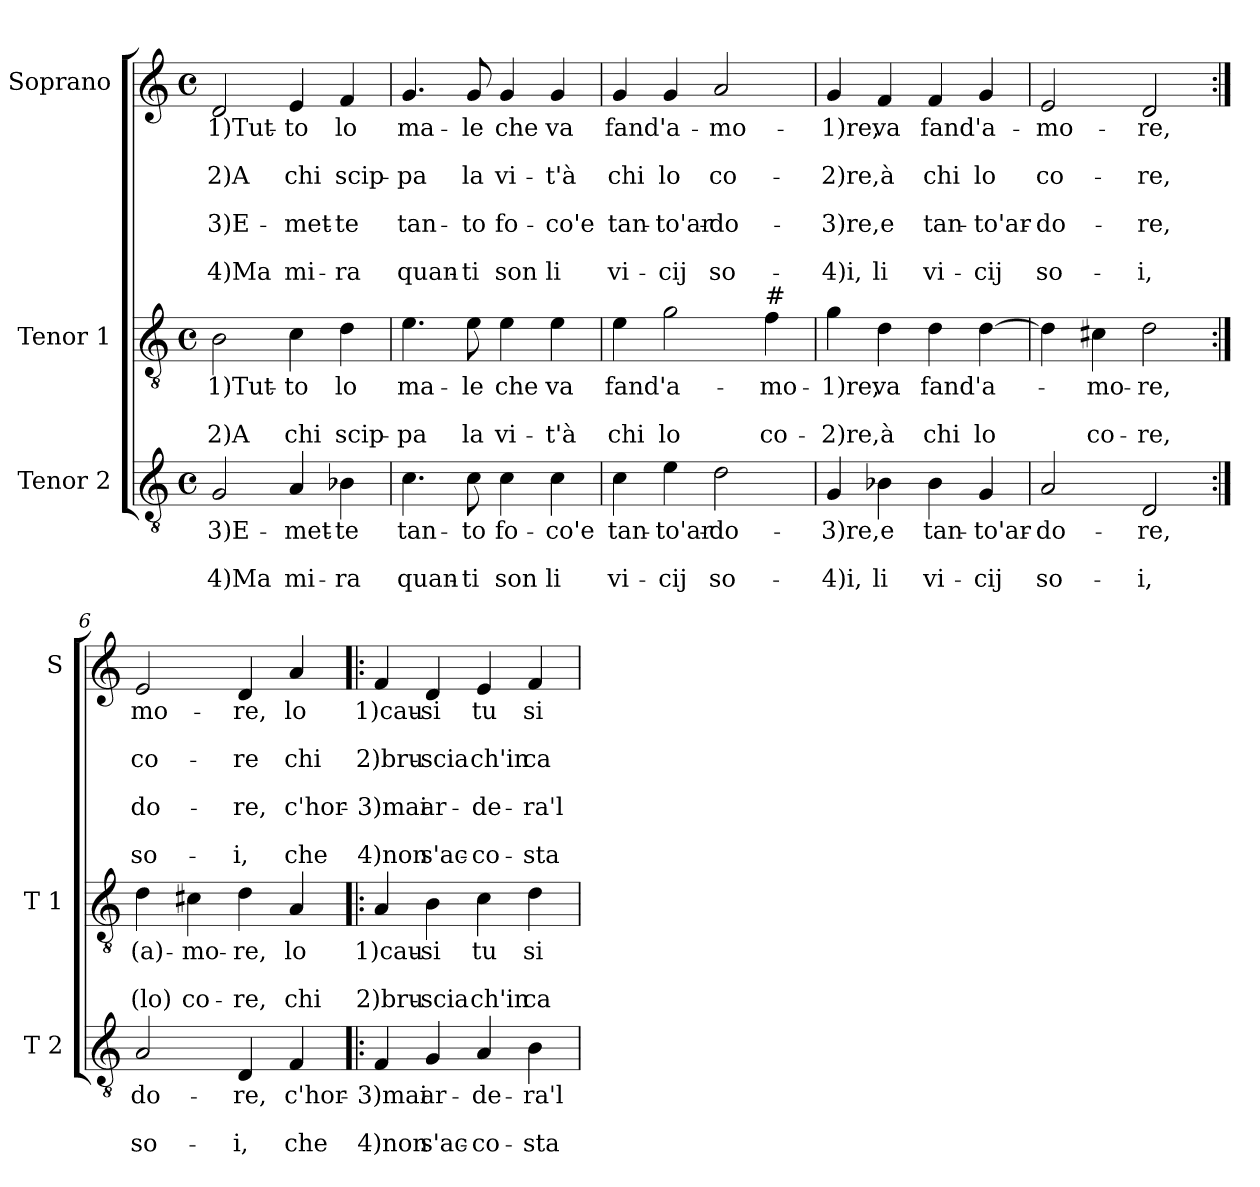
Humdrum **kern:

**kern	**text	**text	**text	**kern	**text	**text	**text	**kern	**text	**text	**text	**text	**text	**text	**text
*part3	*part3	*part3	*part3	*part2	*part2	*part2	*part2	*part1	*part1	*part1	*part1	*part1	*part1	*part1	*part1
*staff3	*staff3	*staff3	*staff3	*staff2	*staff2	*staff2	*staff2	*staff1	*staff1	*staff1	*staff1	*staff1	*staff1	*staff1	*staff1
*I"Tenor 2	*	*	*	*I"Tenor 1	*	*	*	*I"Soprano	*	*	*	*	*	*	*
*I'T 2	*	*	*	*I'T 1	*	*	*	*I'S	*	*	*	*	*	*	*
*clefGv2	*	*	*	*clefGv2	*	*	*	*clefG2	*	*	*	*	*	*	*
*k[]	*	*	*	*k[]	*	*	*	*k[]	*	*	*	*	*	*	*
*C:	*	*	*	*C:	*	*	*	*C:	*	*	*	*	*	*	*
*M4/4	*	*	*	*M4/4	*	*	*	*M4/4	*	*	*	*	*	*	*
*met(c)	*	*	*	*met(c)	*	*	*	*met(c)	*	*	*	*	*	*	*
=1	=1	=1	=1	=1	=1	=1	=1	=1	=1	=1	=1	=1	=1	=1	=1
!	!LO:LY:b	!	!LO:LY:b	!	!LO:LY:b	!	!LO:LY:b	!	!LO:LY:b	!	!LO:LY:b	!	!LO:LY:b	!	!LO:LY:b
2G/	3)E-	.	4)Ma	2B\	1)Tut-	.	2)A	2d/	1)Tut-	.	2)A	.	3)E-	.	4)Ma
!	!LO:LY:b	!	!LO:LY:b	!	!LO:LY:b	!	!LO:LY:b	!	!LO:LY:b	!	!LO:LY:b	!	!LO:LY:b	!	!LO:LY:b
4A/	-met-	.	mi-	4c\	-to	.	chi	4e/	-to	.	chi	.	-met-	.	mi-
!	!LO:LY:b	!	!LO:LY:b	!	!LO:LY:b	!	!LO:LY:b	!	!LO:LY:b	!	!LO:LY:b	!	!LO:LY:b	!	!LO:LY:b
4B-X\	-te	.	-ra	4d\	lo	.	scip-	4f/	lo	.	scip-	.	-te	.	-ra
=2	=2	=2	=2	=2	=2	=2	=2	=2	=2	=2	=2	=2	=2	=2	=2
!	!LO:LY:b	!	!LO:LY:b	!	!LO:LY:b	!	!LO:LY:b	!	!LO:LY:b	!	!LO:LY:b	!	!LO:LY:b	!	!LO:LY:b
4.c\	tan-	.	quan-	4.e\	ma-	.	-pa	4.g/	ma-	.	-pa	.	tan-	.	quan-
!	!LO:LY:b	!	!LO:LY:b	!	!LO:LY:b	!	!LO:LY:b	!	!LO:LY:b	!	!LO:LY:b	!	!LO:LY:b	!	!LO:LY:b
8c\	-to	.	-ti	8e\	-le	.	la	8g/	-le	.	la	.	-to	.	-ti
!	!LO:LY:b	!	!LO:LY:b	!	!LO:LY:b	!	!LO:LY:b	!	!LO:LY:b	!	!LO:LY:b	!	!LO:LY:b	!	!LO:LY:b
4c\	fo-	.	son	4e\	che	.	vi-	4g/	che	.	vi-	.	fo-	.	son
!	!LO:LY:b	!	!LO:LY:b	!	!LO:LY:b	!	!LO:LY:b	!	!LO:LY:b	!	!LO:LY:b	!	!LO:LY:b	!	!LO:LY:b
4c\	-co'e	.	li	4e\	va	.	-t'à	4g/	va	.	-t'à	.	-co'e	.	li
=3	=3	=3	=3	=3	=3	=3	=3	=3	=3	=3	=3	=3	=3	=3	=3
!	!LO:LY:b	!	!LO:LY:b	!	!LO:LY:b	!	!LO:LY:b	!	!LO:LY:b	!	!LO:LY:b	!	!LO:LY:b	!	!LO:LY:b
4c\	tan-	.	vi-	4e\	fand'	.	chi	4g/	fand'	.	chi	.	tan-	.	vi-
!	!LO:LY:b	!	!LO:LY:b	!	!LO:LY:b	!	!LO:LY:b	!	!LO:LY:b	!	!LO:LY:b	!	!LO:LY:b	!	!LO:LY:b
4e\	-to'ar-	.	-cij	2g\	a-	.	lo	4g/	a-	.	lo	.	-to'ar-	.	-cij
!	!LO:LY:b	!	!LO:LY:b	!	!	!	!	!	!LO:LY:b	!	!LO:LY:b	!	!LO:LY:b	!	!LO:LY:b
2d\	-do-	.	so-	.	.	.	.	2a/	-mo-	.	co-	.	-do-	.	so-
!	!	!	!	!LO:TX:a:t=#	!	!	!	!	!	!	!	!	!	!	!
!	!	!	!	!	!LO:LY:b	!	!LO:LY:b	!	!	!	!	!	!	!	!
.	.	.	.	4f\	-mo-	.	co-	.	.	.	.	.	.	.	.
!!LO:LB:g=z
=4	=4	=4	=4	=4	=4	=4	=4	=4	=4	=4	=4	=4	=4	=4	=4
!	!LO:LY:b	!	!LO:LY:b	!	!LO:LY:b	!	!LO:LY:b	!	!LO:LY:b	!	!LO:LY:b	!	!LO:LY:b	!	!LO:LY:b
4G/	-3)re,	.	-4)i,	4g\	-1)re,	.	-2)re,	4g/	-1)re,	.	-2)re,	.	-3)re,	.	-4)i,
!	!LO:LY:b	!	!LO:LY:b	!	!LO:LY:b	!	!LO:LY:b	!	!LO:LY:b	!	!LO:LY:b	!	!LO:LY:b	!	!LO:LY:b
4B-X\	e	.	li	4d\	va	.	à	4f/	va	.	à	.	e	.	li
!	!LO:LY:b	!	!LO:LY:b	!	!LO:LY:b	!	!LO:LY:b	!	!LO:LY:b	!	!LO:LY:b	!	!LO:LY:b	!	!LO:LY:b
4B-\	tan-	.	vi-	4d\	fand'	.	chi	4f/	fand'	.	chi	.	tan-	.	vi-
!	!LO:LY:b	!	!LO:LY:b	!	!LO:LY:b	!	!LO:LY:b	!	!LO:LY:b	!	!LO:LY:b	!	!LO:LY:b	!	!LO:LY:b
4G/	-to'ar-	.	-cij	[4d\	a-	.	lo	4g/	a-	.	lo	.	-to'ar-	.	-cij
=5	=5	=5	=5	=5	=5	=5	=5	=5	=5	=5	=5	=5	=5	=5	=5
!	!LO:LY:b	!	!LO:LY:b	!	!	!	!	!	!LO:LY:b	!	!LO:LY:b	!	!LO:LY:b	!	!LO:LY:b
2A/	-do-	.	so-	4d\]	.	.	.	2e/	-mo-	.	co-	.	-do-	.	so-
!	!	!	!	!	!LO:LY:b	!	!LO:LY:b	!	!	!	!	!	!	!	!
.	.	.	.	4c#X\	-mo-	.	co-	.	.	.	.	.	.	.	.
!	!LO:LY:b	!	!LO:LY:b	!	!LO:LY:b	!	!LO:LY:b	!	!LO:LY:b	!	!LO:LY:b	!	!LO:LY:b	!	!LO:LY:b
2D/	-re,	.	-i,	2d\	-re,	.	-re,	2d/	-re,	.	-re,	.	-re,	.	-i,
=6:|!	=6:|!	=6:|!	=6:|!	=6:|!	=6:|!	=6:|!	=6:|!	=6:|!	=6:|!	=6:|!	=6:|!	=6:|!	=6:|!	=6:|!	=6:|!
!	!LO:LY:b	!	!LO:LY:b	!	!LO:LY:b	!	!LO:LY:b	!	!LO:LY:b	!	!LO:LY:b	!	!LO:LY:b	!	!LO:LY:b
2A/	do-	.	so-	4d\	(a)-	.	(lo)	2e/	mo-	.	co-	.	do-	.	so-
!	!	!	!	!	!LO:LY:b	!	!LO:LY:b	!	!	!	!	!	!	!	!
.	.	.	.	4c#X\	-mo-	.	co-	.	.	.	.	.	.	.	.
!	!LO:LY:b	!	!LO:LY:b	!	!LO:LY:b	!	!LO:LY:b	!	!LO:LY:b	!	!LO:LY:b	!	!LO:LY:b	!	!LO:LY:b
4D/	-re,	.	-i,	4d\	-re,	.	-re,	4d/	-re,	.	-re	.	-re,	.	-i,
!	!LO:LY:b	!	!LO:LY:b	!	!LO:LY:b	!	!LO:LY:b	!	!LO:LY:b	!	!LO:LY:b	!	!LO:LY:b	!	!LO:LY:b
4F/	c'hor-	.	che	4A/	lo	.	chi	4a/	lo	.	chi	.	c'hor-	.	che
!!LO:PB:g=z
=7!|:	=7!|:	=7!|:	=7!|:	=7!|:	=7!|:	=7!|:	=7!|:	=7!|:	=7!|:	=7!|:	=7!|:	=7!|:	=7!|:	=7!|:	=7!|:
!	!LO:LY:b	!	!LO:LY:b	!	!LO:LY:b	!	!LO:LY:b	!	!LO:LY:b	!	!LO:LY:b	!	!LO:LY:b	!	!LO:LY:b
4F/	-3)mai	.	4)non	4A/	1)cau-	.	2)bru-	4f/	1)cau-	.	2)bru-	.	-3)mai	.	4)non
!	!LO:LY:b	!	!LO:LY:b	!	!LO:LY:b	!	!LO:LY:b	!	!LO:LY:b	!	!LO:LY:b	!	!LO:LY:b	!	!LO:LY:b
4G/	ar-	.	s'ac-	4B\	-si	.	-scia	4d/	-si	.	-scia	.	ar-	.	s'ac-
!	!LO:LY:b	!	!LO:LY:b	!	!LO:LY:b	!	!LO:LY:b	!	!LO:LY:b	!	!LO:LY:b	!	!LO:LY:b	!	!LO:LY:b
4A/	-de-	.	-co-	4c\	tu	.	ch'in	4e/	tu	.	ch'in	.	-de-	.	-co-
!	!LO:LY:b	!	!LO:LY:b	!	!LO:LY:b	!	!LO:LY:b	!	!LO:LY:b	!	!LO:LY:b	!	!LO:LY:b	!	!LO:LY:b
4B\	-ra'l	.	-sta	4d\	si-	.	ca-	4f/	si-	.	ca-	.	-ra'l	.	-sta
=	=	=	=	=	=	=	=	=	=	=	=	=	=	=	=
*-	*-	*-	*-	*-	*-	*-	*-	*-	*-	*-	*-	*-	*-	*-	*-
